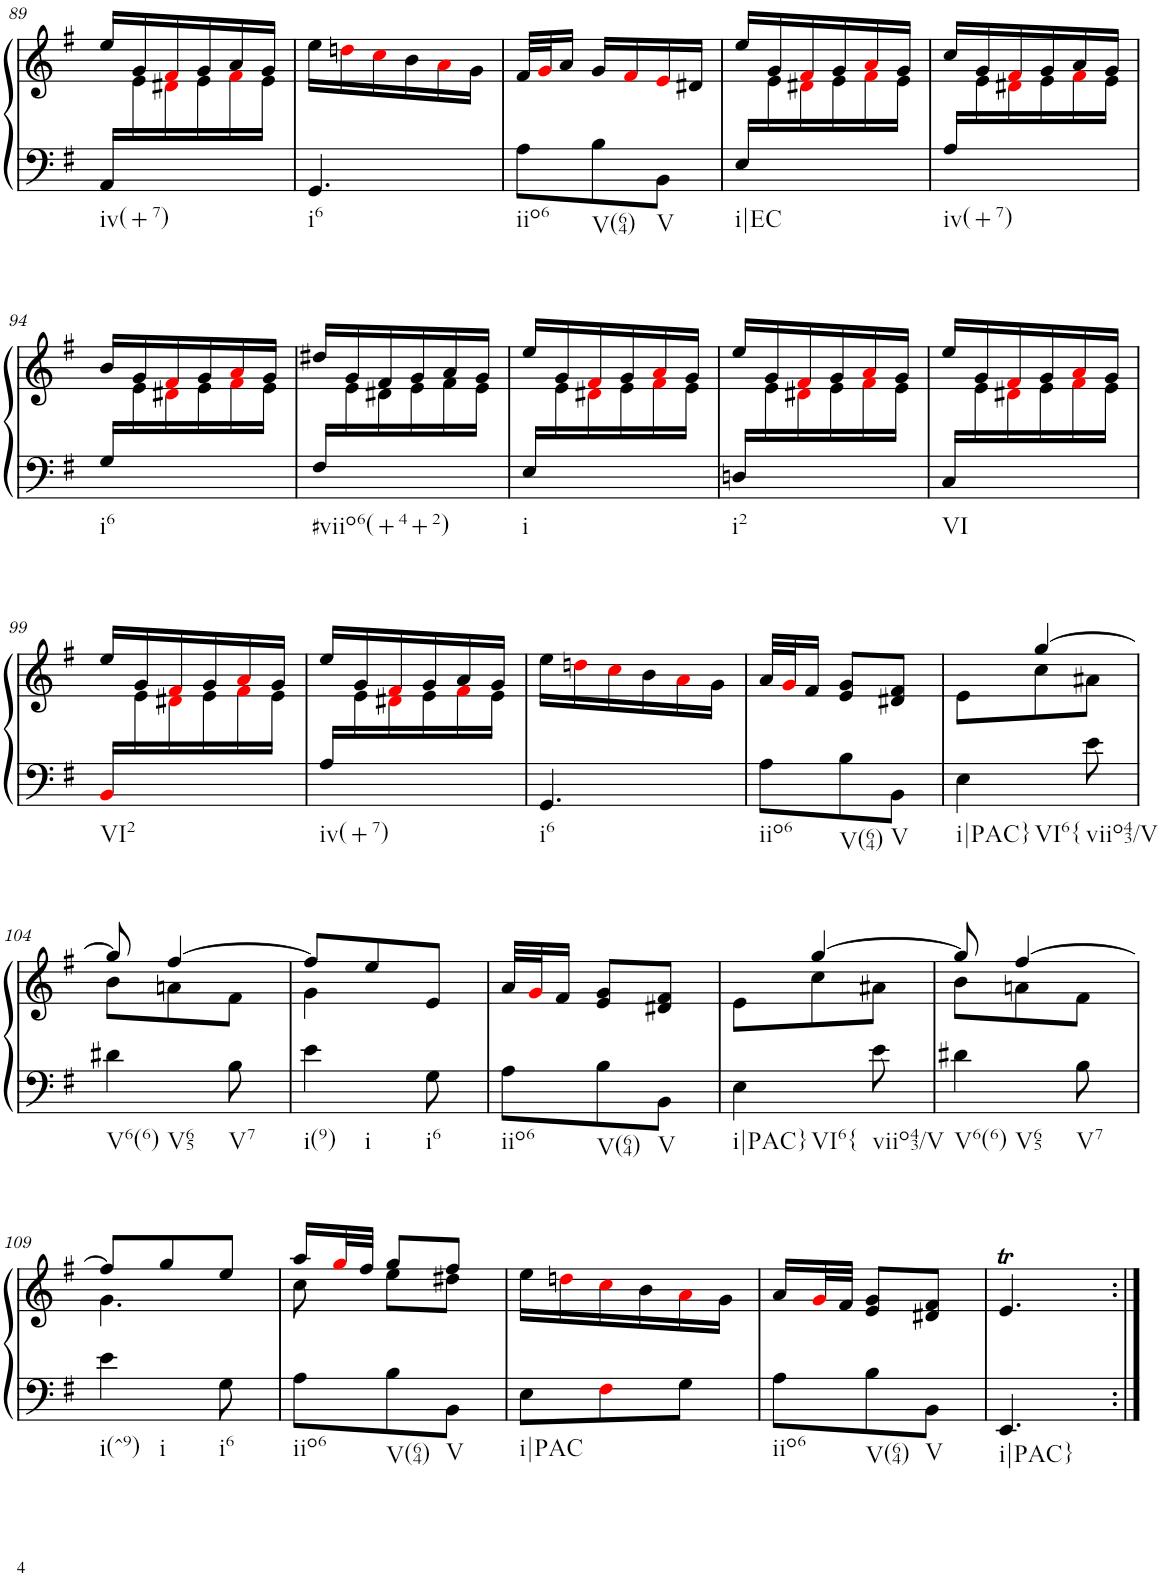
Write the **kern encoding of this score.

**kern	**kern
*part1	*part1
*staff2	*staff1
*I"Clavicémbalo	*
*I'Clavm.	*
!!LO:PB:g=z
*clefG2	*clefG2
*k[f#]	*k[f#]
*M3/8	*M3/8
=89	=89
*	*^
!LO:TX:b:t=iv(+7)	!	!
16AA/LL	16ee/LL	16ryy
4ryy	16g/	16e\
.	16f#i/	16d#Xi\
.	16g/	16e\
.	16a/	16f#i\
16ryy	16g/JJ	16e\JJ
=90	=90	=90
!LO:TX:b:t=i6	!	!
*	*v	*v
4.GG/	16ee\LL
.	16ddni\
.	16cci\
.	16b\
.	16ai\
.	16g\JJ
=91	=91
!LO:TX:b:t=iio6	!
8A\L	32f#/LLL
.	32gi/J
.	16a/JJ
!LO:TX:b:t=V(64)	!
8B\	16g/LL
.	16f#i/
!LO:TX:b:t=V	!
8BB\J	16ei/
.	16d#X/JJ
=92	=92
*	*^
!LO:TX:b:t=i|EC	!	!
16E/LL	16ee/LL	16ryy
4ryy	16g/	16e\
.	16f#i/	16d#Xi\
.	16g/	16e\
.	16ai/	16f#i\
16ryy	16g/JJ	16e\JJ
=93	=93	=93
!LO:TX:b:t=iv(+7)	!	!
16A/LL	16cc/LL	16ryy
4ryy	16g/	16e\
.	16f#i/	16d#Xi\
.	16g/	16e\
.	16a/	16f#i\
16ryy	16g/JJ	16e\JJ
!!LO:LB:g=z	!!
=94	=94	=94
!LO:TX:b:t=i6	!	!
16G/LL	16b/LL	16ryy
4ryy	16g/	16e\
.	16f#i/	16d#Xi\
.	16g/	16e\
.	16ai/	16f#i\
16ryy	16g/JJ	16e\JJ
=95	=95	=95
!LO:TX:b:t=#viio6(+4+2)	!	!
16F#/LL	16dd#X/LL	16ryy
4ryy	16g/	16e\
.	16f#/	16d#X\
.	16g/	16e\
.	16a/	16f#\
16ryy	16g/JJ	16e\JJ
=96	=96	=96
!LO:TX:b:t=i	!	!
16E/LL	16ee/LL	16ryy
4ryy	16g/	16e\
.	16f#i/	16d#Xi\
.	16g/	16e\
.	16ai/	16f#i\
16ryy	16g/JJ	16e\JJ
=97	=97	=97
!LO:TX:b:t=i2	!	!
16Dn/LL	16ee/LL	16ryy
4ryy	16g/	16e\
.	16f#i/	16d#Xi\
.	16g/	16e\
.	16ai/	16f#i\
16ryy	16g/JJ	16e\JJ
=98	=98	=98
!LO:TX:b:t=VI	!	!
16C/LL	16ee/LL	16ryy
4ryy	16g/	16e\
.	16f#i/	16d#Xi\
.	16g/	16e\
.	16ai/	16f#i\
16ryy	16g/JJ	16e\JJ
!!LO:LB:g=z	!!
=99	=99	=99
!LO:TX:b:t=VI2	!	!
16BBi/LL	16ee/LL	16ryy
4ryy	16g/	16e\
.	16f#i/	16d#Xi\
.	16g/	16e\
.	16ai/	16f#i\
16ryy	16g/JJ	16e\JJ
=100	=100	=100
!LO:TX:b:t=iv(+7)	!	!
16A/LL	16ee/LL	16ryy
4ryy	16g/	16e\
.	16f#i/	16d#Xi\
.	16g/	16e\
.	16a/	16f#i\
16ryy	16g/JJ	16e\JJ
=101	=101	=101
!LO:TX:b:t=i6	!	!
*	*v	*v
4.GG/	16ee\LL
.	16ddni\
.	16cci\
.	16b\
.	16ai\
.	16g\JJ
=102	=102
!LO:TX:b:t=iio6	!
8A\L	32a/LLL
.	32gi/J
.	16f#/JJ
!LO:TX:b:t=V(64)	!
8B\	8e/ 8g/L
!LO:TX:b:t=V	!
8BB\J	8d#X/ 8f#/J
=103	=103
*	*^
!LO:TX:b:t=i|PAC}	!	!
!LO:TX:b:t=VI6{	!	!
4E\	8ryy	8e\L
.	[4gg/	8cc\
!LO:TX:b:t=viio43/V	!	!
8e\	.	8a#X\J
!!LO:LB:g=z	!!
=104	=104	=104
!LO:TX:b:t=V6(6)	!	!
!LO:TX:b:t=V65	!	!
4d#X\	8gg/]	8b\L
.	[4ff#/	8an\
!LO:TX:b:t=V7	!	!
8B\	.	8f#\J
=105	=105	=105
!LO:TX:b:t=i(9)	!	!
!LO:TX:b:t=i	!	!
4e\	8ff#/L]	4g\
.	8ee/	.
!LO:TX:b:t=i6	!	!
8G\	8e/J	8ryy
=106	=106	=106
!LO:TX:b:t=iio6	!	!
*	*v	*v
8A\L	32a/LLL
.	32gi/J
.	16f#/JJ
!LO:TX:b:t=V(64)	!
8B\	8e/ 8g/L
!LO:TX:b:t=V	!
8BB\J	8d#X/ 8f#/J
=107	=107
*	*^
!LO:TX:b:t=i|PAC}	!	!
!LO:TX:b:t=VI6{	!	!
4E\	8ryy	8e\L
.	[4gg/	8cc\
!LO:TX:b:t=viio43/V	!	!
8e\	.	8a#X\J
=108	=108	=108
!LO:TX:b:t=V6(6)	!	!
!LO:TX:b:t=V65	!	!
4d#X\	8gg/]	8b\L
.	[4ff#/	8an\
!LO:TX:b:t=V7	!	!
8B\	.	8f#\J
!!LO:LB:g=z	!!
=109	=109	=109
!LO:TX:b:t=i(^9)	!	!
!LO:TX:b:t=i	!	!
4e\	8ff#/L]	4.g\
.	8gg/	.
!LO:TX:b:t=i6	!	!
8G\	8ee/J	.
=110	=110	=110
!LO:TX:b:t=iio6	!	!
8A\L	16aa/LL	8cc\
.	32ggi/L	.
.	32ff#/JJJ	.
!LO:TX:b:t=V(64)	!	!
8B\	8gg/L	8ee\L
!LO:TX:b:t=V	!	!
8BB\J	8ff#/J	8dd#X\J
=111	=111	=111
!LO:TX:b:t=i|PAC	!	!
*	*v	*v
8E\L	16ee\LL
.	16ddni\
8F#i\	16cci\
.	16b\
8G\J	16ai\
.	16g\JJ
=112	=112
!LO:TX:b:t=iio6	!
8A\L	16a/LL
.	32gi/L
.	32f#/JJJ
!LO:TX:b:t=V(64)	!
8B\	8e/ 8g/L
!LO:TX:b:t=V	!
8BB\J	8d#X/ 8f#/J
=113	=113
!LO:TX:b:t=i|PAC}	!
4.EE/	4.eT/
=:|!	=:|!
*-	*-
